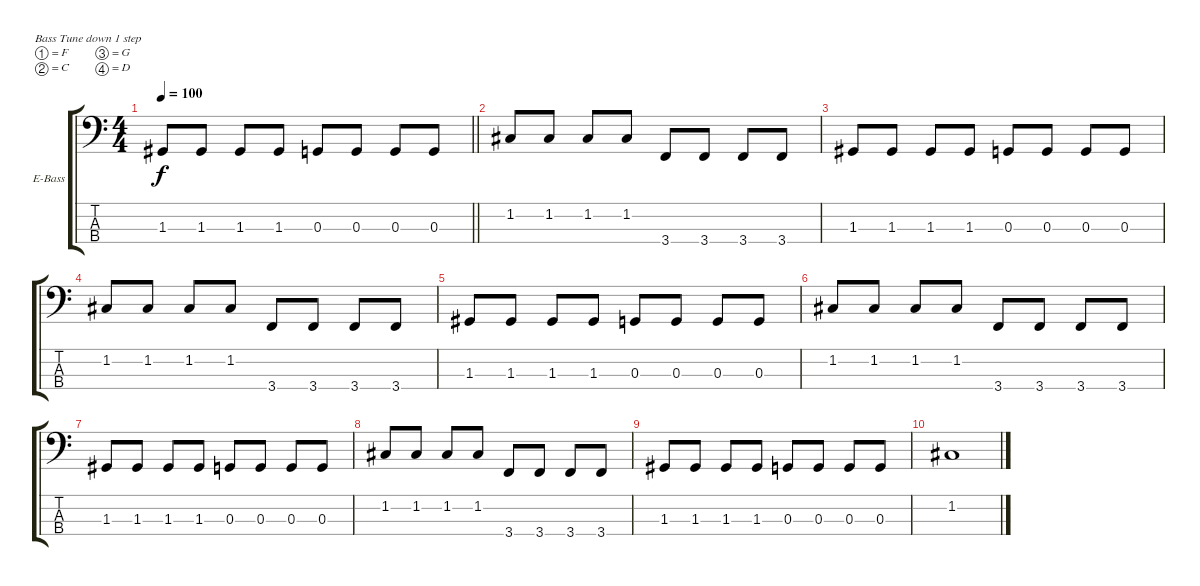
\bracketExtendMode groupsimilarinstruments
\firstSystemTrackNameOrientation horizontal
\otherSystemsTrackNameOrientation horizontal
\track ("Äîðîæêà 3" "E-Bass") {instrument electricbassfinger}
\staff {score tabs}
\tuning (F2 C2 G1 D1)
\ts (4 4)
\tempo 100
\clef f4
\barLineRight lightlight
\ks c
1.3.8{dy f} 1.3.8 1.3.8 1.3.8 0.3.8 0.3.8 0.3.8 0.3.8 |
1.2.8 1.2.8 1.2.8 1.2.8 3.4.8 3.4.8 3.4.8 3.4.8 |
1.3.8 1.3.8 1.3.8 1.3.8 0.3.8 0.3.8 0.3.8 0.3.8 |
1.2.8 1.2.8 1.2.8 1.2.8 3.4.8 3.4.8 3.4.8 3.4.8 |
1.3.8 1.3.8 1.3.8 1.3.8 0.3.8 0.3.8 0.3.8 0.3.8 |
1.2.8 1.2.8 1.2.8 1.2.8 3.4.8 3.4.8 3.4.8 3.4.8 |
1.3.8 1.3.8 1.3.8 1.3.8 0.3.8 0.3.8 0.3.8 0.3.8 |
1.2.8 1.2.8 1.2.8 1.2.8 3.4.8 3.4.8 3.4.8 3.4.8 |
1.3.8 1.3.8 1.3.8 1.3.8 0.3.8 0.3.8 0.3.8 0.3.8 |
1.2.1
